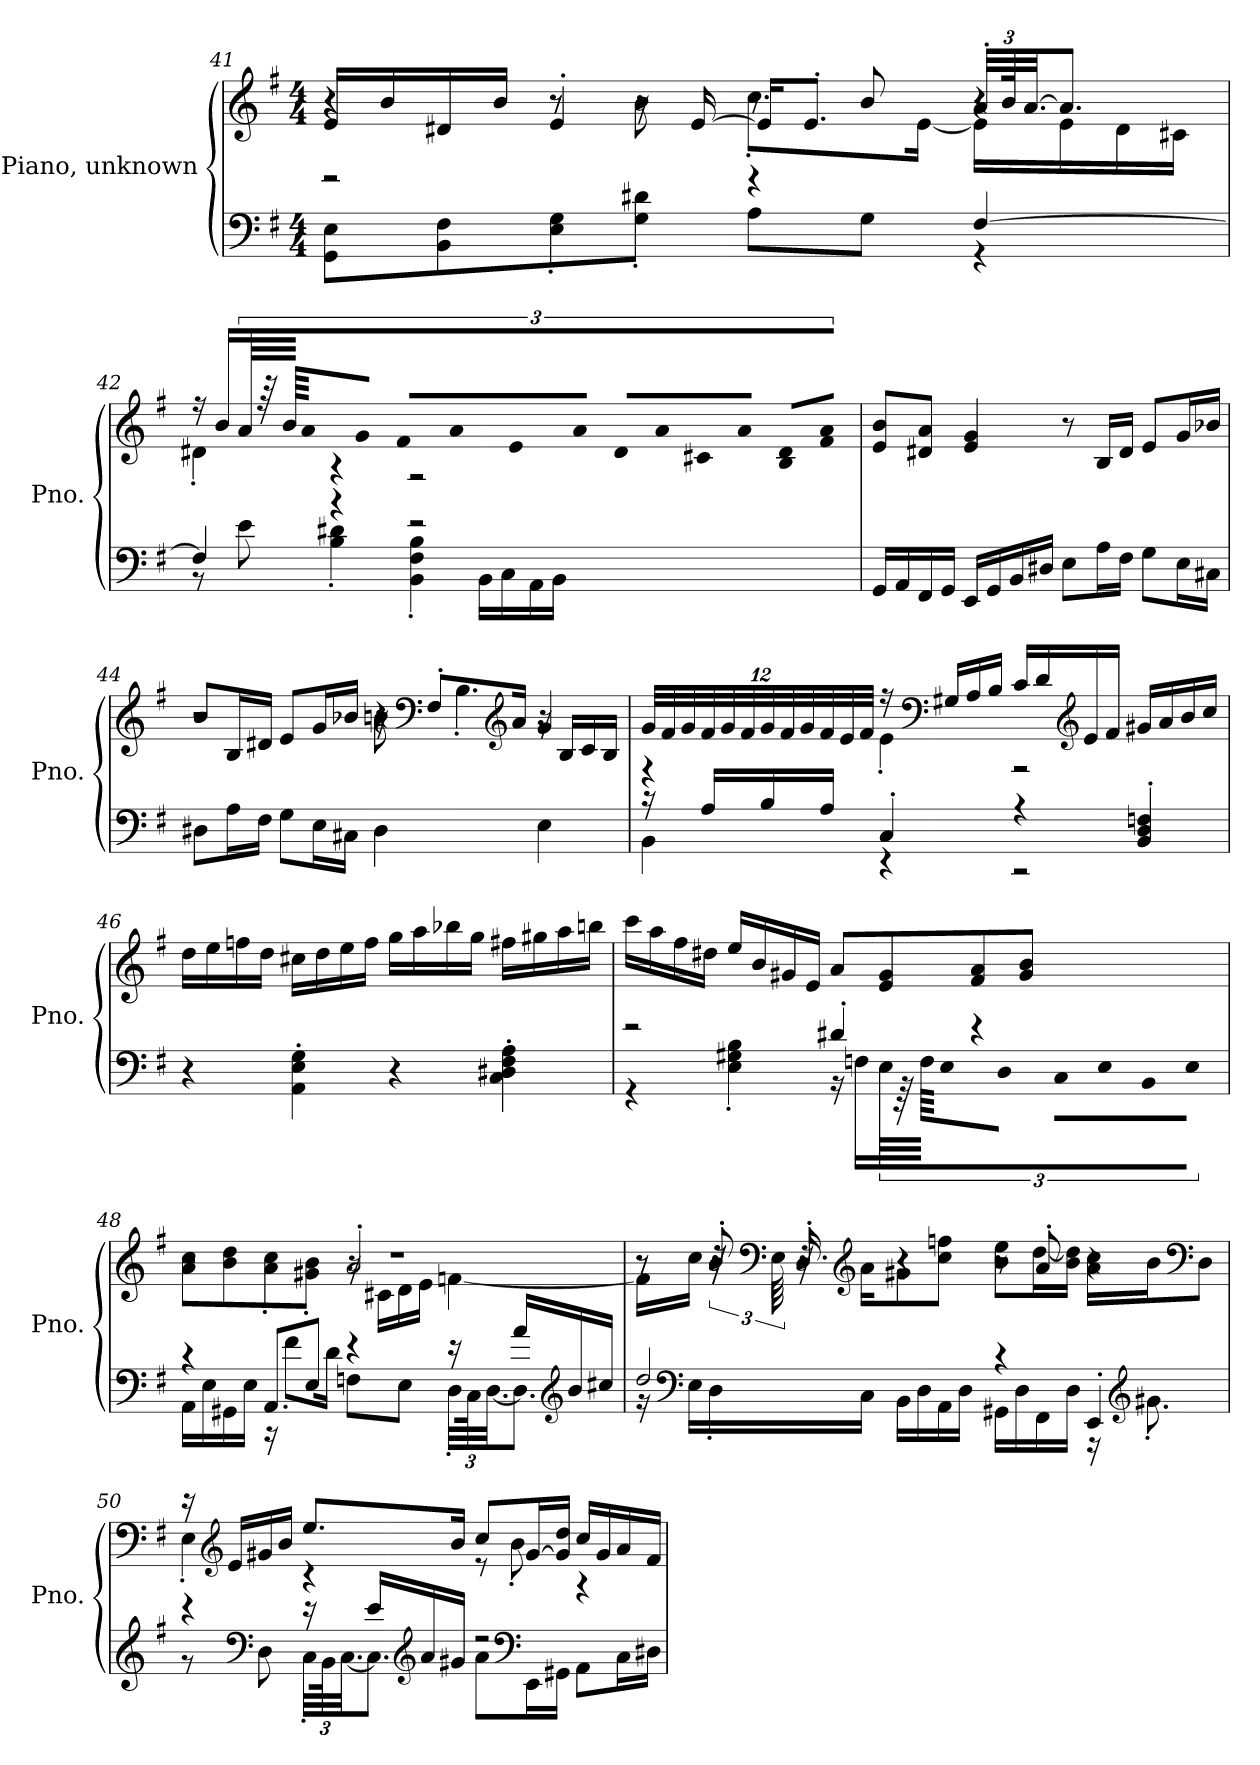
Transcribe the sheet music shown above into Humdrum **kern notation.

**kern	**kern
*part1	*part1
*staff2	*staff1
*I"Piano, unknown	*
*I'Pno.	*
*clefF4	*clefG2
*k[f#]	*k[f#]
*M4/4	*M4/4
=41	=41
*^	*^
*	*	*	*^
2r	8GG\ 8E\L	16e/LL	4r	4r
.	.	16b/	.	.
.	8BB\ 8F#\	16d#X/	.	.
.	.	16b/JJ	.	.
.	8E\' 8G\'	4e'/	8r	8r
.	8G\' 8d#X\'J	.	8b\	16r
.	.	.	.	[16e/
4r	8A\L	8r	8.cc'\L	16e/KL]
.	.	.	.	8.e'/J
.	8G\J	8b/	.	.
.	.	.	[16e\Jk	.
*	*	*Xbrackettup	*	*
[4F#/	4r	48a'/LLL	16e\LL]	4r
.	.	96b/K	.	.
.	.	[48.a/JJ	.	.
.	.	8.a/J]	16e\	.
.	.	.	16d#\	.
.	.	.	16c#X\JJ	.
*	*	*	*v	*v
!!LO:LB:g=z
=42	=42	=42	=42
4F#/]	8r	16r	4d#X'\
.	.	16b/LL	.
*	*	*brackettup	*
.	8e\	96a/JJkk	.
.	.	96r	.
.	.	96b/KLLL	.
.	.	32a/J	.
.	.	16g/JJ	.
4r	4B\' 4d#X\'	16f#/LL	4r
.	.	16a/	.
.	.	16e/	.
.	.	16a/JJ	.
2r	4BB\' 4F#\' 4B\'	16d#/LL	2r
.	.	16a/	.
.	.	16c#X/	.
.	.	16a/JJ	.
.	16BB\LL	8B/ 8d#/L	.
.	16C\	.	.
.	16AA\	8f#/ 8a/J	.
.	16BB\JJ	.	.
*v	*v	*	*
*	*v	*v
=43	=43
16GG/LL	8e/ 8b/L
16AA/	.
16FF#/	8d#X/ 8a/J
16GG/JJ	.
16EE/LL	4e/ 4g/
16GG/	.
16BB/	.
16D#X/JJ	.
8E\L	8r
16A\L	16B/LL
16F#\JJ	16d#/JJ
8G\L	8e/L
16E\L	16g/L
16C#X\JJ	16b-X/JJ
!!LO:LB:g=z
=44	=44
*	*^
*	*	*^
8D#X\L	2r	2r	8b/L
16A\L	.	.	16B/L
16F#\JJ	.	.	16d#X/JJ
8G\L	.	.	8e/L
16E\L	.	.	16g/L
16C#X\JJ	.	.	16b-X/JJ
4D#\	4r	8bn\	16r
*	*clefF4	*	*
.	.	.	8F#'/L
.	.	4.B'\	.
*	*clefG2	*	*
.	.	.	16a/Jk
4E\	4g/	.	16r
.	.	.	16B/LL
.	.	.	16c/
.	.	.	16B/JJ
*	*v	*v	*v
!!LO:LB:g=z
=45	=45
*^	*
*	*	*Xbrackettup
*	*	*^
16r	4BB\	48g/LLL	4r
.	.	48f#/	.
.	.	48g/	.
16A/LL	.	48f#/	.
.	.	48g/	.
.	.	48f#/	.
16B/	.	48g/	.
.	.	48f#/	.
.	.	48g/	.
16A/JJ	.	48f#/	.
.	.	48e/	.
.	.	48f#/JJJ	.
4C'/	4r	16r	4e'\
*	*	*clefF4	*
.	.	16G#X/LL	.
.	.	16A/	.
.	.	16B/JJ	.
4r	2r	16c/LL	2r
.	.	16d/	.
*	*	*clefG2	*
.	.	16e/	.
.	.	16f#/JJ	.
4BB/' 4D/' 4Fn/'	.	16g#X/LL	.
.	.	16a/	.
.	.	16b/	.
.	.	16cc/JJ	.
*v	*v	*	*
*	*v	*v
!!LO:LB:g=z
=46	=46
4r	16dd\LL
.	16ee\
.	16ffn\
.	16dd\JJ
4AA\' 4E\' 4G\'	16cc#X\LL
.	16dd\
.	16ee\
.	16ff\JJ
4r	16gg\LL
.	16aa\
.	16bb-X\
.	16gg\JJ
4C\' 4D#X\' 4F#\' 4A\'	16ff#X\LL
.	16gg#X\
.	16aa\
.	16bbn\JJ
=47	=47
*^	*
2r	4r	16ccc\LL
.	.	16aa\
.	.	16ff#\
.	.	16dd#X\JJ
.	4E\' 4G#X\' 4B\'	16ee/LL
.	.	16b/
.	.	16g#X/
.	.	16e/JJ
4d#X'/	16r	8a/L
.	16Fn\LL	.
.	96E\JJkk	8e/ 8g#/
.	96r	.
.	96F\KLLL	.
.	32E\J	.
.	16D\JJ	.
4r	16C\LL	8f#/ 8a/
.	16E\	.
.	16BB\	8g#/ 8b/J
.	16E\JJ	.
!!LO:LB:g=z
=48	=48	=48
*	*	*^
*	*	*	*^
4r	16AA\LL	1r	8a\ 8cc\L	2r
.	16E\	.	.	.
.	16GG#X\	.	8b\ 8dd\	.
.	16E\JJ	.	.	.
8AA/L	16r	.	8a\' 8cc\'	.
.	8f#'\L	.	.	.
8E/J	.	.	8g#X\' 8b\'J	.
.	16d\Jk	.	.	.
4r	8Fn\L	.	16r	2a'/
.	.	.	16c#X\LL	.
.	8E\J	.	16d\	.
.	.	.	16e\JJ	.
*	*Xbrackettup	*	*	*
16r	48D'\LLL	.	[4fn\	.
.	96C\K	.	.	.
.	[48.D\JJ	.	.	.
16a/LL	8.D\J]	.	.	.
*clefG2	*	*	*	*
16b/	.	.	.	.
16cc#X/JJ	.	.	.	.
!!LO:PB:g=z	!!	!!
=49	=49	=49	=49	=49
2dd/	16r	8r	16f\LL]	8r
*clefF4	*	*	*	*
.	16E\LL	.	16cc\JJ	.
*	*	*	*brackettup	*
.	16D'\	8b'/	48r	32r
*	*	*clefF4	*	*
.	.	.	96E\	.
.	.	.	32r	16.D'/
*	*	*clefG2	*	*
.	16C\JJ	.	16a\KL	.
.	16BB\LL	4r	8g#X\	4r
.	16D\	.	.	.
.	16AA\	.	8cc\ 8ffn\J	.
.	16D\JJ	.	.	.
4r	16GG#X\LL	8r	8b\ 8ee\L	2r
.	16D\	.	.	.
.	16FF#\	8a'/	[16dd\L	.
.	16D\JJ	.	16b\ 16dd\]JJ	.
4EE'/	16r	4r	16a\ 16cc\LL	.
*clefG2	*	*	*	*
.	8.g#X'\	.	16b\J	.
*	*	*clefF4	*	*
.	.	.	8D\J	.
*	*	*	*v	*v
!!LO:LB:g=z
=50	=50	=50	=50
4r	8r	16r	4E'\
*	*	*clefG2	*
.	.	16e/LL	.
*clefF4	*	*	*
.	8D\	16g#X/	.
.	.	16b/JJ	.
16r	48C'\LLL	8.ee/L	4r
.	96BB\K	.	.
.	[48.C\JJ	.	.
16e/LL	8.C\J]	.	.
*clefG2	*	*	*
16a/	.	.	.
16g#X/JJ	.	16b/Jk	.
2r	8a\L	8cc/L	8r
*clefF4	*	*	*
.	16EE\L	[16g#/L	8b'\
.	16GG#X\JJ	16g#/] 16dd/JJ	.
.	8AA\L	16cc/LL	4r
.	.	16g#/	.
.	16C\L	16a/	.
.	16D#X\JJ	16f#/JJ	.
*v	*v	*	*
*	*v	*v
=	=
*-	*-
